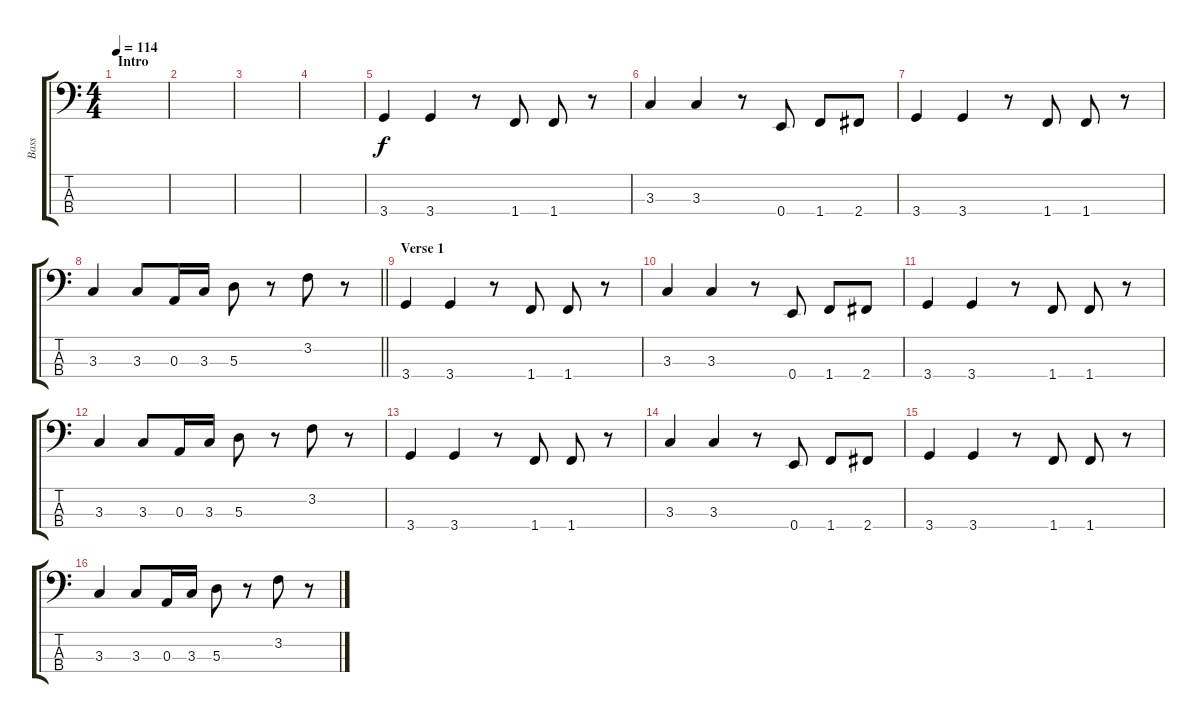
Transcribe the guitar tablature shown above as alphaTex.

\track ("Bass" "Bass") {instrument electricbassfinger}
\staff {score tabs}
\tuning (G2 D2 A1 E1) {hide}
\ts (4 4)
\section ("" "Intro")
\tempo 114
\clef f4
\ks c
|
|
|
|
3.4.4 3.4.4 r.8 1.4.8 1.4.8 r.8 |
3.3.4 3.3.4 r.8 0.4.8 1.4.8 2.4.8 |
3.4.4 3.4.4 r.8 1.4.8 1.4.8 r.8 |
\barLineRight lightlight
3.3.4 3.3.8 0.3.16 3.3.16 5.3.8 r.8 3.2.8 r.8 |
\section ("" "Verse 1")
3.4.4 3.4.4 r.8 1.4.8 1.4.8 r.8 |
3.3.4 3.3.4 r.8 0.4.8 1.4.8 2.4.8 |
3.4.4 3.4.4 r.8 1.4.8 1.4.8 r.8 |
3.3.4 3.3.8 0.3.16 3.3.16 5.3.8 r.8 3.2.8 r.8 |
3.4.4 3.4.4 r.8 1.4.8 1.4.8 r.8 |
3.3.4 3.3.4 r.8 0.4.8 1.4.8 2.4.8 |
3.4.4 3.4.4 r.8 1.4.8 1.4.8 r.8 |
3.3.4 3.3.8 0.3.16 3.3.16 5.3.8 r.8 3.2.8 r.8
